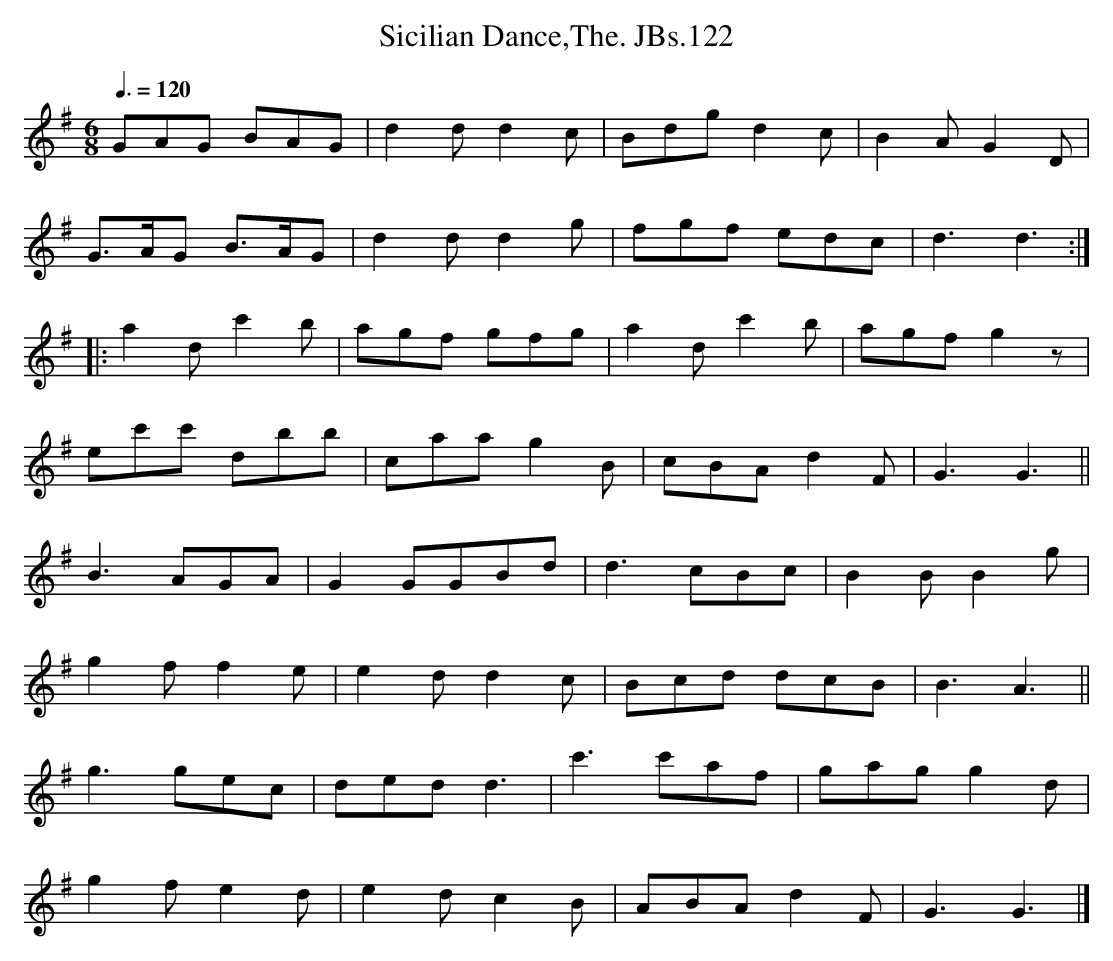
X:1
T:Sicilian Dance,The. JBs.122
M:6/8
L:1/8
Q:3/8=120
K:G major
GAG BAG|d2dd2c|Bdg d2c|B2AG2D|!
G>AG B>AG|d2dd2g|fgf edc|d3d3:|!
|:a2dc'2b|agf gfg|a2dc'2b|agf g2z|!
ec'c' dbb|caa g2B|cBA d2F|G3G3||!
B3AGA|G2GGBd|d3cBc|B2BB2g|!
g2ff2e|e2dd2c|Bcd dcB|B3A3||!
g3gec|ded d3|c'3c'af|gag g2d|!
g2fe2d|e2dc2B|ABAd2F|G3G3|]
